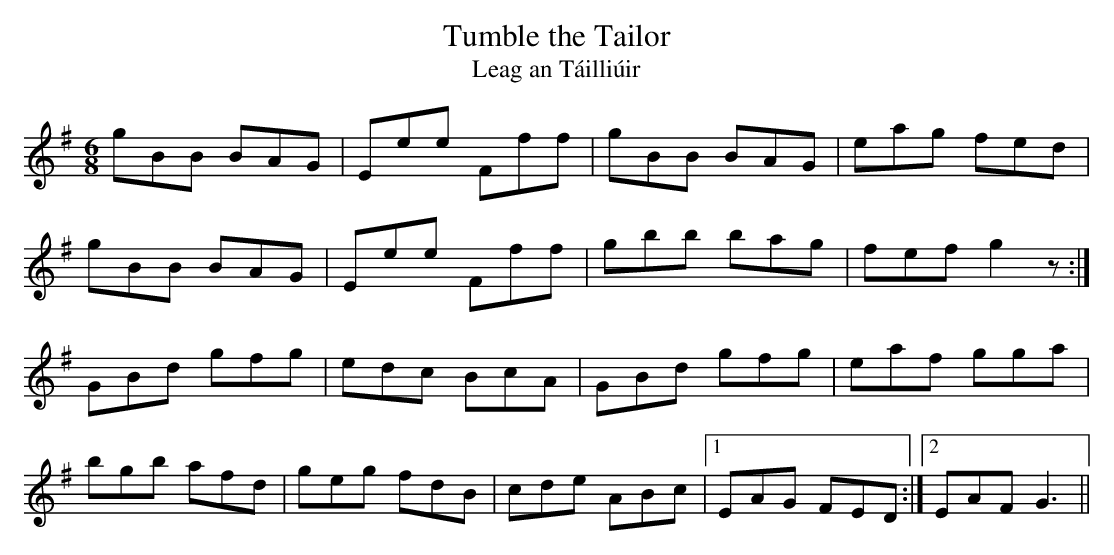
X:1
T: Tumble the Tailor
T: Leag an T\'ailli\'uir
L: 1/8
M: 6/8
K: G
gBB BAG|Eee Fff|gBB BAG|eag fed|
gBB BAG|Eee Fff|gbb bag|fef g2 z :|
GBd gfg|edc BcA|GBd gfg|eaf gga|
bgb afd|geg fdB|cde ABc|1 EAG FED :|2 EAF G3 ||
